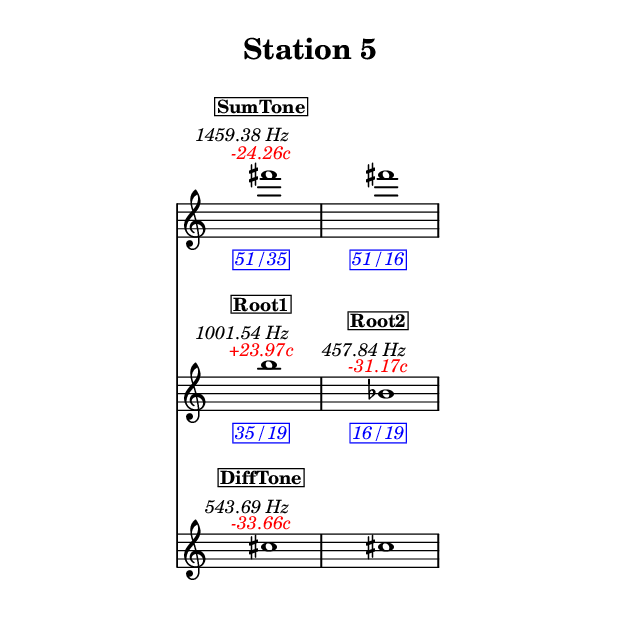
\version "2.20.0"
\language "english"

#(set-default-paper-size "a6" 'portrait)
#(set-global-staff-size 16)

\header {
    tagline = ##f
    title = \markup {
        \pad-around
            #3
            "Station 5"
        }
}

\layout {
    indent = #25
}

\paper {
    systems-per-page = 1
}

\score {
    \new Score
    <<
        \new Staff
        \with
        {
            \remove Time_signature_engraver
        }
        {
            \clef "treble"
            fs'''1
            - \tweak color #red
            ^ \markup {
                \halign
                    #0
                    \italic
                        {
                            -24.26c
                        }
                }
            ^ \markup {
                \halign
                    #1
                    \italic
                        {
                            1459.38
                            Hz
                        }
                }
            ^ \markup {
                \pad-around
                    #1
                    \box
                        \vcenter
                            \halign
                                #0
                                \bold
                                    {
                                        SumTone
                                    }
                }
            - \tweak color #blue
            _ \markup {
                \pad-around
                    #1
                    \box
                        \halign
                            #0
                            \italic
                                {
                                    51/35
                                }
                }
            \override Score.NonMusicalPaperColumn.padding = #5
            \clef "treble"
            fs'''1
            - \tweak color #blue
            _ \markup {
                \pad-around
                    #1
                    \box
                        \halign
                            #0
                            \italic
                                {
                                    51/16
                                }
                }
        }
        \new Staff
        \with
        {
            \remove Time_signature_engraver
        }
        {
            \clef "treble"
            b''1
            - \tweak color #red
            ^ \markup {
                \halign
                    #0
                    \italic
                        {
                            +23.97c
                        }
                }
            ^ \markup {
                \halign
                    #1
                    \italic
                        {
                            1001.54
                            Hz
                        }
                }
            ^ \markup {
                \pad-around
                    #1
                    \box
                        \vcenter
                            \halign
                                #0
                                \bold
                                    {
                                        Root1
                                    }
                }
            - \tweak color #blue
            _ \markup {
                \pad-around
                    #1
                    \box
                        \halign
                            #0
                            \italic
                                {
                                    35/19
                                }
                }
            \clef "treble"
            bf'1
            - \tweak color #red
            ^ \markup {
                \halign
                    #0
                    \italic
                        {
                            -31.17c
                        }
                }
            ^ \markup {
                \halign
                    #1
                    \italic
                        {
                            457.84
                            Hz
                        }
                }
            ^ \markup {
                \pad-around
                    #1
                    \box
                        \vcenter
                            \halign
                                #0
                                \bold
                                    {
                                        Root2
                                    }
                }
            - \tweak color #blue
            _ \markup {
                \pad-around
                    #1
                    \box
                        \halign
                            #0
                            \italic
                                {
                                    16/19
                                }
                }
        }
        \new Staff
        \with
        {
            \remove Time_signature_engraver
        }
        {
            \clef "treble"
            cs''1
            - \tweak color #red
            ^ \markup {
                \halign
                    #0
                    \italic
                        {
                            -33.66c
                        }
                }
            ^ \markup {
                \halign
                    #1
                    \italic
                        {
                            543.69
                            Hz
                        }
                }
            ^ \markup {
                \pad-around
                    #1
                    \box
                        \vcenter
                            \halign
                                #0
                                \bold
                                    {
                                        DiffTone
                                    }
                }
            \clef "treble"
            cs''1
        }
    >>
}